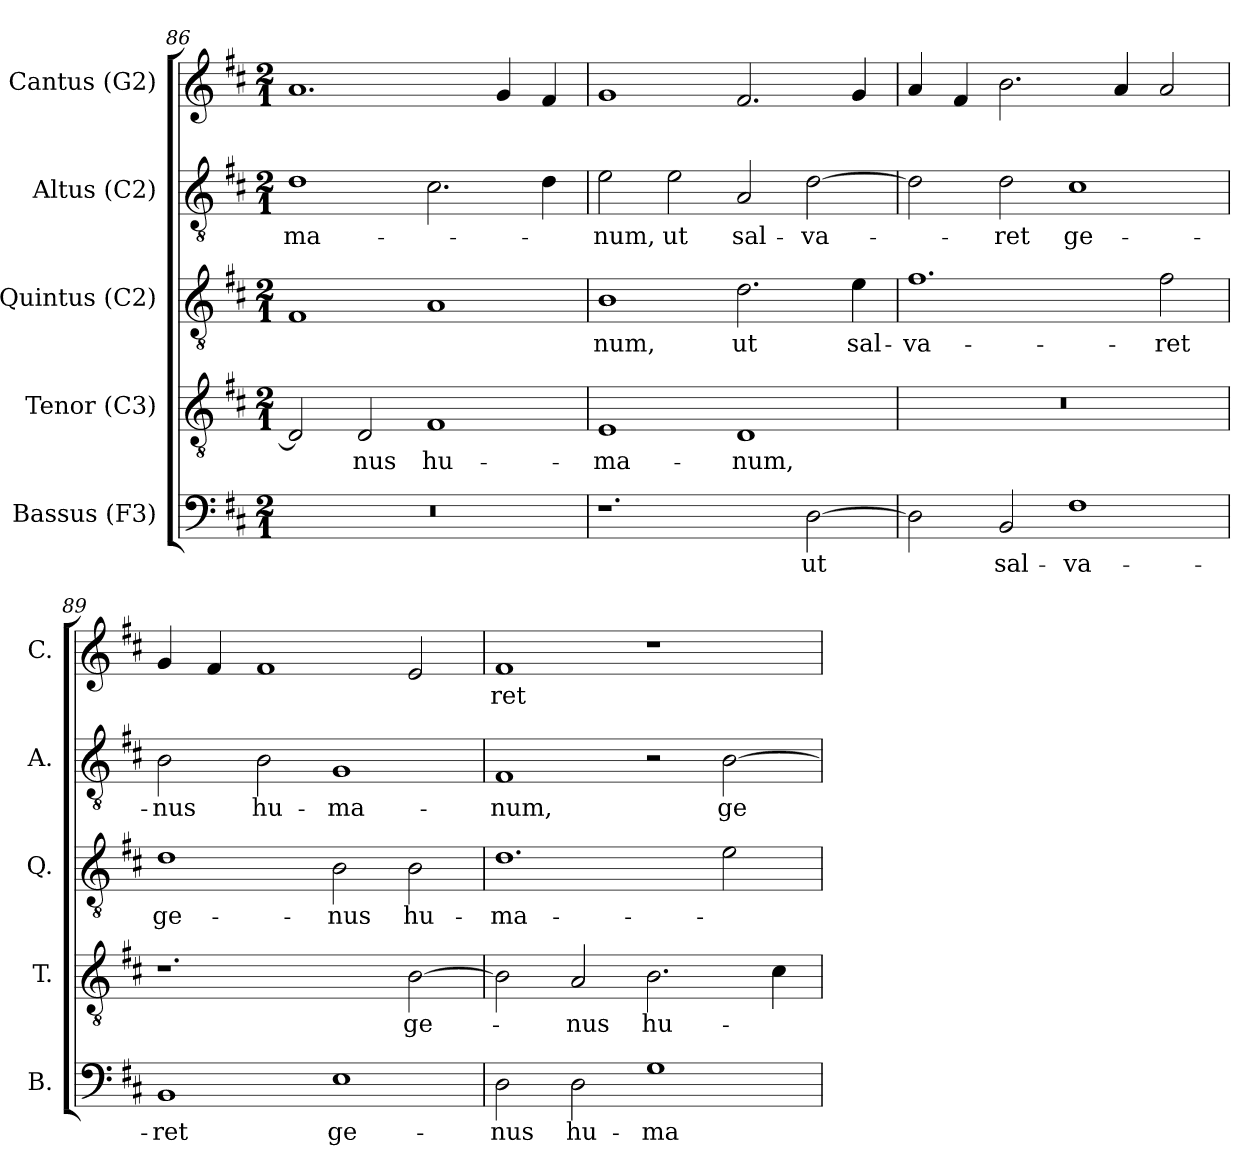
**kern	**text	**kern	**text	**kern	**text	**kern	**text	**kern	**text
*part5	*part5	*part4	*part4	*part3	*part3	*part2	*part2	*part1	*part1
*staff5	*staff5	*staff4	*staff4	*staff3	*staff3	*staff2	*staff2	*staff1	*staff1
*I"Bassus (F3)	*	*I"Tenor (C3)	*	*I"Quintus (C2)	*	*I"Altus (C2)	*	*I"Cantus (G2)	*
*I'B.	*	*I'T.	*	*I'Q.	*	*I'A.	*	*I'C.	*
!!LO:PB:g=z
*clefF4	*	*clefGv2	*	*clefGv2	*	*clefGv2	*	*clefG2	*
*	*	*ITrd7c12	*	*ITrd7c12	*	*ITrd7c12	*	*	*
*k[f#c#]	*	*k[f#c#]	*	*k[f#c#]	*	*k[f#c#]	*	*k[f#c#]	*
*D:	*	*D:	*	*D:	*	*D:	*	*D:	*
*M2/1	*	*M2/1	*	*M2/1	*	*M2/1	*	*M2/1	*
=86	=86	=86	=86	=86	=86	=86	=86	=86	=86
!LO:N:vis=1	!	!	!	!	!	!	!	!	!
!	!	!	!	!	!	!	!LO:LY:b:color=#000000	!	!
0r	.	2DDi/]	.	1FF#i	.	1Di	-ma-	1.ai	.
!	!	!	!LO:LY:b:color=#000000	!	!	!	!	!	!
.	.	2DDi/	-nus	.	.	.	.	.	.
!	!	!	!LO:LY:b:color=#000000	!	!	!	!	!	!
.	.	1FF#i	hu-	1AAi	.	2.C#i\	.	.	.
.	.	.	.	.	.	.	.	4gi/	.
.	.	.	.	.	.	4Di\	.	4f#i/	.
=87	=87	=87	=87	=87	=87	=87	=87	=87	=87
!	!	!	!LO:LY:b:color=#000000	!	!	!	!	!	!
!	!	!	!	!	!LO:LY:b:color=#000000	!	!	!	!
!	!	!	!	!	!	!	!LO:LY:b:color=#000000	!	!
1.r	.	1EEi	-ma-	1BBi	-num,	2Ei\	-num,	1gi	.
!	!	!	!	!	!	!	!LO:LY:b:color=#000000	!	!
.	.	.	.	.	.	2Ei\	ut	.	.
!	!	!	!LO:LY:b:color=#000000	!	!	!	!	!	!
!	!	!	!	!	!LO:LY:b:color=#000000	!	!	!	!
!	!	!	!	!	!	!	!LO:LY:b:color=#000000	!	!
.	.	1DDi	-num,	2.Di\	ut	2AAi/	sal-	2.f#i/	.
!	!LO:LY:b:color=#000000	!	!	!	!	!	!	!	!
!	!	!	!	!	!	!	!LO:LY:b:color=#000000	!	!
[2Di\	ut	.	.	.	.	[2Di\	-va-	.	.
!	!	!	!	!	!LO:LY:b:color=#000000	!	!	!	!
.	.	.	.	4Ei\	sal-	.	.	4gi/	.
=88	=88	=88	=88	=88	=88	=88	=88	=88	=88
!	!	!LO:N:vis=1	!	!	!	!	!	!	!
!	!	!	!	!	!LO:LY:b:color=#000000	!	!	!	!
2Di\]	.	0r	.	1.F#i	-va-	2Di\]	.	4ai/	.
.	.	.	.	.	.	.	.	4f#i/	.
!	!LO:LY:b:color=#000000	!	!	!	!	!	!	!	!
!	!	!	!	!	!	!	!LO:LY:b:color=#000000	!	!
2BBi/	sal-	.	.	.	.	2Di\	-ret	2.bi\	.
!	!LO:LY:b:color=#000000	!	!	!	!	!	!	!	!
!	!	!	!	!	!	!	!LO:LY:b:color=#000000	!	!
1F#i	-va-	.	.	.	.	1C#i	ge-	.	.
.	.	.	.	.	.	.	.	4ai/	.
!	!	!	!	!	!LO:LY:b:color=#000000	!	!	!	!
.	.	.	.	2F#i\	-ret	.	.	2ai/	.
=89	=89	=89	=89	=89	=89	=89	=89	=89	=89
!	!LO:LY:b:color=#000000	!	!	!	!	!	!	!	!
!	!	!	!	!	!LO:LY:b:color=#000000	!	!	!	!
!	!	!	!	!	!	!	!LO:LY:b:color=#000000	!	!
1BBi	-ret	1.r	.	1Di	ge-	2BBi\	-nus	4gi/	.
.	.	.	.	.	.	.	.	4f#i/	.
!	!	!	!	!	!	!	!LO:LY:b:color=#000000	!	!
.	.	.	.	.	.	2BBi\	hu-	1f#i	.
!	!LO:LY:b:color=#000000	!	!	!	!	!	!	!	!
!	!	!	!	!	!LO:LY:b:color=#000000	!	!	!	!
!	!	!	!	!	!	!	!LO:LY:b:color=#000000	!	!
1Ei	ge-	.	.	2BBi\	-nus	1GGi	-ma-	.	.
!	!	!	!LO:LY:b:color=#000000	!	!	!	!	!	!
!	!	!	!	!	!LO:LY:b:color=#000000	!	!	!	!
.	.	[2BBi\	ge-	2BBi\	hu-	.	.	2ei/	.
!!LO:LB:g=z
=90	=90	=90	=90	=90	=90	=90	=90	=90	=90
!	!LO:LY:b:color=#000000	!	!	!	!	!	!	!	!
!	!	!	!	!	!LO:LY:b:color=#000000	!	!	!	!
!	!	!	!	!	!	!	!LO:LY:b:color=#000000	!	!
!	!	!	!	!	!	!	!	!	!LO:LY:b:color=#000000
2Di\	-nus	2BBi\]	.	1.Di	-ma-	1FF#i	-num,	1f#i	-ret
!	!LO:LY:b:color=#000000	!	!	!	!	!	!	!	!
!	!	!	!LO:LY:b:color=#000000	!	!	!	!	!	!
2Di\	hu-	2AAi/	-nus	.	.	.	.	.	.
!	!LO:LY:b:color=#000000	!	!	!	!	!	!	!	!
!	!	!	!LO:LY:b:color=#000000	!	!	!	!	!	!
1Gi	-ma-	2.BBi\	hu-	.	.	2r	.	1r	.
!	!	!	!	!	!	!	!LO:LY:b:color=#000000	!	!
.	.	.	.	2Ei\	.	[2BBi\	ge-	.	.
.	.	4C#i\	.	.	.	.	.	.	.
=	=	=	=	=	=	=	=	=	=
*-	*-	*-	*-	*-	*-	*-	*-	*-	*-
